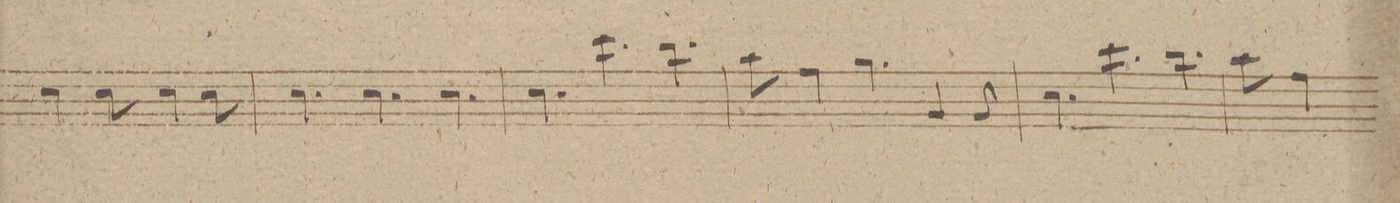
**kern	**dynam
*I"Fagotto 1mo	*
*clefF4	*
*k[f#]	*
*M9/8	*
4E\	.
8E\	.
4E\	.
8E\	.
=10	=10
4.E\	.
4.E\	.
4.E\	.
=11	=11
4.E\	.
4.e\	.
4.d\	.
=12	=12
8c\	.
4A\	.
4.B\	.
4BB/	.
8BB/	.
=13	=13
4.E\	.
4.e\	.
4.d\	.
=14	=14
8c\	.
4A\	.
*-	*-
